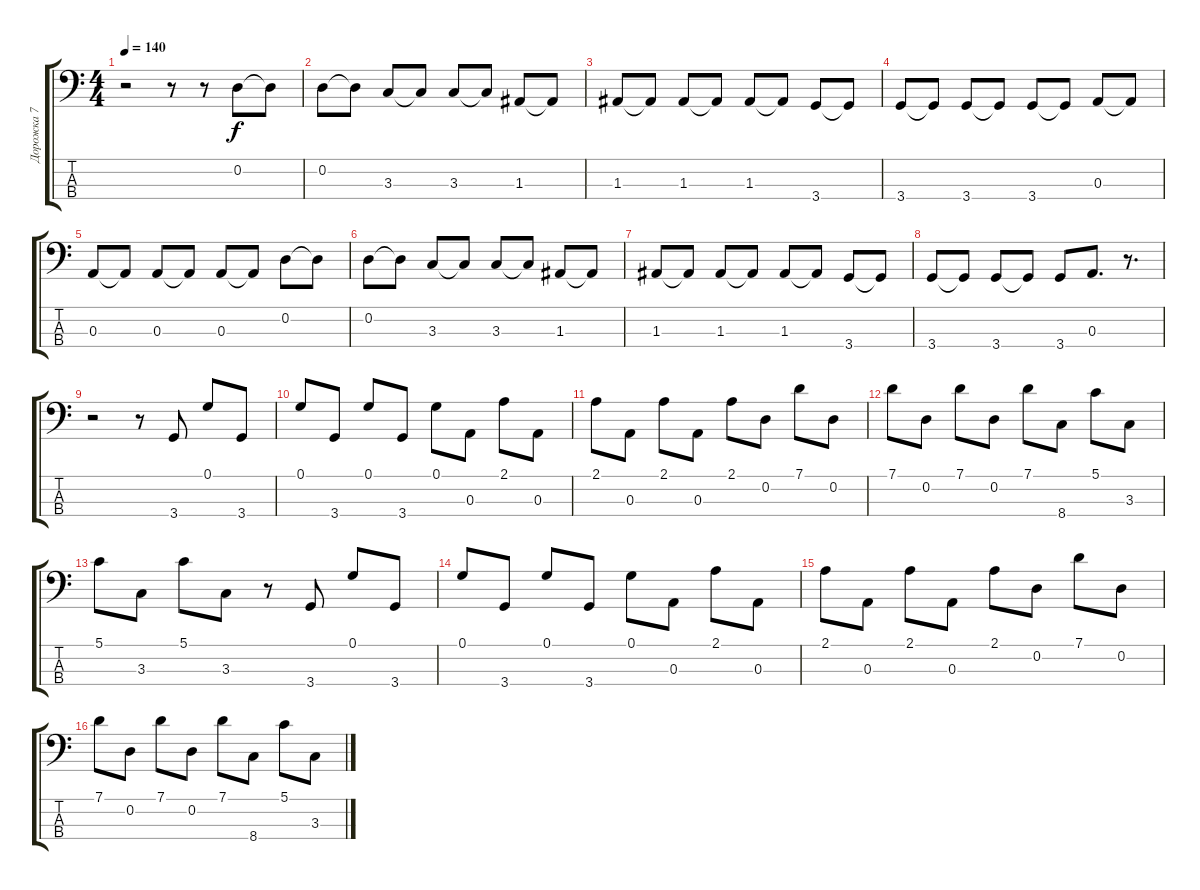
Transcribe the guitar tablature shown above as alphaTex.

\track ("Дорожка 7" "Дорожка 7") {instrument electricbassfinger}
\staff {score tabs}
\tuning (G2 D2 A1 E1) {hide}
\ts (4 4)
\tempo 140
\clef f4
\ks c
r.2{dy f} r.8 r.8 0.2.8 0.2{t}.8 |
0.2.8 0.2{t}.8 3.3.8 3.3{t}.8 3.3.8 3.3{t}.8 1.3.8 1.3{t}.8 |
1.3.8 1.3{t}.8 1.3.8 1.3{t}.8 1.3.8 1.3{t}.8 3.4.8 3.4{t}.8 |
3.4.8 3.4{t}.8 3.4.8 3.4{t}.8 3.4.8 3.4{t}.8 0.3.8 0.3{t}.8 |
0.3.8 0.3{t}.8 0.3.8 0.3{t}.8 0.3.8 0.3{t}.8 0.2.8 0.2{t}.8 |
0.2.8 0.2{t}.8 3.3.8 3.3{t}.8 3.3.8 3.3{t}.8 1.3.8 1.3{t}.8 |
1.3.8 1.3{t}.8 1.3.8 1.3{t}.8 1.3.8 1.3{t}.8 3.4.8 3.4{t}.8 |
3.4.8 3.4{t}.8 3.4.8 3.4{t}.8 3.4.8 0.3.8{d} r.8{d} |
r.2 r.8 3.4.8 0.1.8 3.4.8 |
0.1.8 3.4.8 0.1.8 3.4.8 0.1.8 0.3.8 2.1.8 0.3.8 |
2.1.8 0.3.8 2.1.8 0.3.8 2.1.8 0.2.8 7.1.8 0.2.8 |
7.1.8 0.2.8 7.1.8 0.2.8 7.1.8 8.4.8 5.1.8 3.3.8 |
5.1.8 3.3.8 5.1.8 3.3.8 r.8 3.4.8 0.1.8 3.4.8 |
0.1.8 3.4.8 0.1.8 3.4.8 0.1.8 0.3.8 2.1.8 0.3.8 |
2.1.8 0.3.8 2.1.8 0.3.8 2.1.8 0.2.8 7.1.8 0.2.8 |
7.1.8 0.2.8 7.1.8 0.2.8 7.1.8 8.4.8 5.1.8 3.3.8
